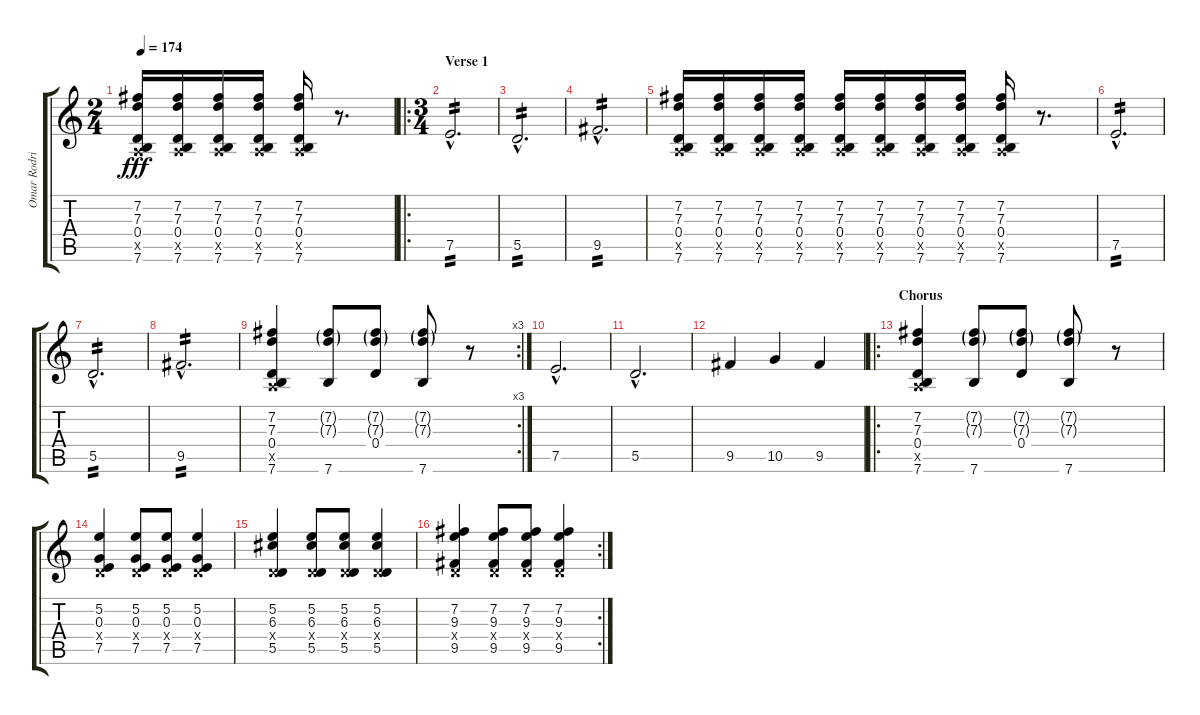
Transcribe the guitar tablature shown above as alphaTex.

\track ("Omar Rodriguez - Lead" "Omar Rodri") {instrument distortionguitar}
\staff {score tabs}
\tuning (E4 B3 G3 D3 A2 E2) {hide}
\ts (2 4)
\tempo 174
\clef g2
\ks c
(7.2 7.3 0.4 0.5{x} 7.6).16{dy fff} (7.2 7.3 0.4 0.5{x} 7.6).16 (7.2 7.3 0.4 0.5{x} 7.6).16 (7.2 7.3 0.4 0.5{x} 7.6).16 (7.2 7.3 0.4 0.5{x} 7.6).16 r.8{d} |
\ro
\ts (3 4)
\section ("" "Verse 1")
7.5{hac}.2{d tp 2} |
5.5{hac}.2{d tp 2} |
9.5{hac}.2{d tp 2} |
(7.2 7.3 0.4 0.5{x} 7.6).16 (7.2 7.3 0.4 0.5{x} 7.6).16 (7.2 7.3 0.4 0.5{x} 7.6).16 (7.2 7.3 0.4 0.5{x} 7.6).16 (7.2 7.3 0.4 0.5{x} 7.6).16 (7.2 7.3 0.4 0.5{x} 7.6).16 (7.2 7.3 0.4 0.5{x} 7.6).16 (7.2 7.3 0.4 0.5{x} 7.6).16 (7.2 7.3 0.4 0.5{x} 7.6).16 r.8{d} |
7.5{hac}.2{d tp 2} |
5.5{hac}.2{d tp 2} |
9.5{hac}.2{d tp 2} |
\rc 3
(7.2 7.3 0.4 0.5{x} 7.6).4 (7.2{g} 7.3{g} 7.6).8 (7.2{g} 7.3{g} 0.4).8 (7.2{g} 7.3{g} 7.6).8 r.8 |
7.5{hac}.2{d} |
5.5{hac}.2{d} |
9.5.4 10.5.4 9.5.4 |
\ro
\section ("" "Chorus")
(7.2 7.3 0.4 0.5{x} 7.6).4 (7.2{g} 7.3{g} 7.6).8 (7.2{g} 7.3{g} 0.4).8 (7.2{g} 7.3{g} 7.6).8 r.8 |
(5.2 0.3 0.4{x} 7.5).4 (5.2 0.3 0.4{x} 7.5).8 (5.2 0.3 0.4{x} 7.5).8 (5.2 0.3 0.4{x} 7.5).4 |
(5.2 6.3 0.4{x} 5.5).4 (5.2 6.3 0.4{x} 5.5).8 (5.2 6.3 0.4{x} 5.5).8 (5.2 6.3 0.4{x} 5.5).4 |
\rc 2
(7.2 9.3 0.4{x} 9.5).4 (7.2 9.3 0.4{x} 9.5).8 (7.2 9.3 0.4{x} 9.5).8 (7.2 9.3 0.4{x} 9.5).4
